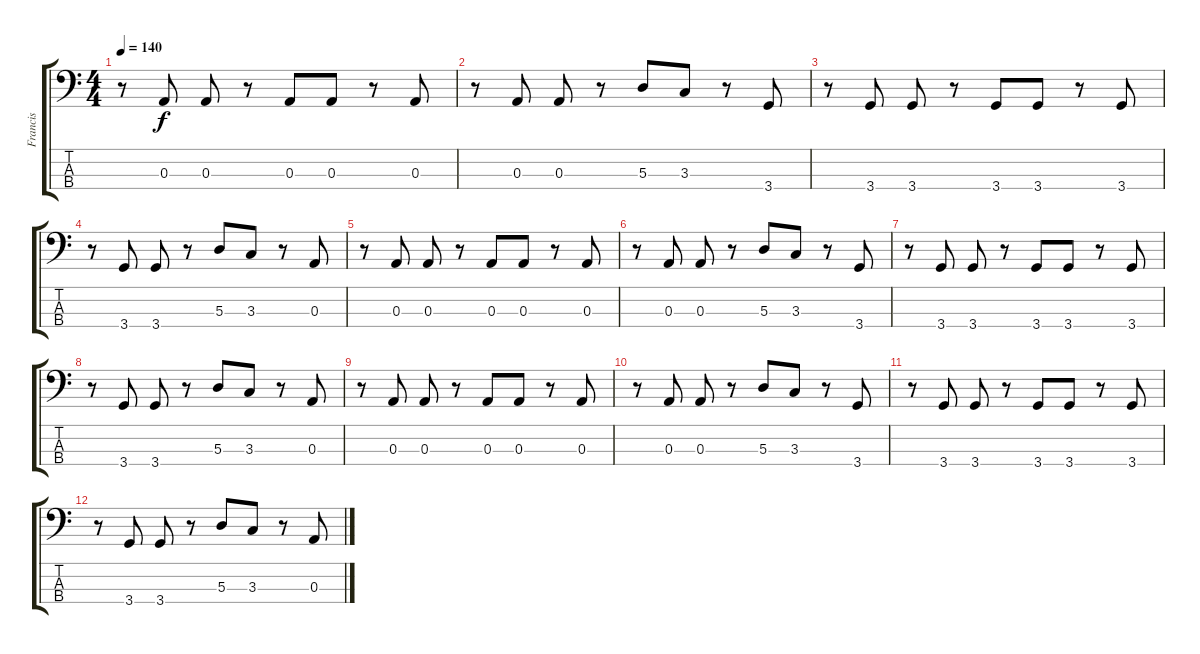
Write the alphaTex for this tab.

\track ("Francis" "Francis") {instrument electricbasspick}
\staff {score tabs}
\tuning (G2 D2 A1 E1) {hide}
\ts (4 4)
\tempo 140
\clef f4
\ks c
r.8{dy f} 0.3.8 0.3.8 r.8 0.3.8 0.3.8 r.8 0.3.8 |
r.8 0.3.8 0.3.8 r.8 5.3.8 3.3.8 r.8 3.4.8 |
r.8 3.4.8 3.4.8 r.8 3.4.8 3.4.8 r.8 3.4.8 |
r.8 3.4.8 3.4.8 r.8 5.3.8 3.3.8 r.8 0.3.8 |
r.8 0.3.8 0.3.8 r.8 0.3.8 0.3.8 r.8 0.3.8 |
r.8 0.3.8 0.3.8 r.8 5.3.8 3.3.8 r.8 3.4.8 |
r.8 3.4.8 3.4.8 r.8 3.4.8 3.4.8 r.8 3.4.8 |
r.8 3.4.8 3.4.8 r.8 5.3.8 3.3.8 r.8 0.3.8 |
r.8 0.3.8 0.3.8 r.8 0.3.8 0.3.8 r.8 0.3.8 |
r.8 0.3.8 0.3.8 r.8 5.3.8 3.3.8 r.8 3.4.8 |
r.8 3.4.8 3.4.8 r.8 3.4.8 3.4.8 r.8 3.4.8 |
r.8 3.4.8 3.4.8 r.8 5.3.8 3.3.8 r.8 0.3.8
